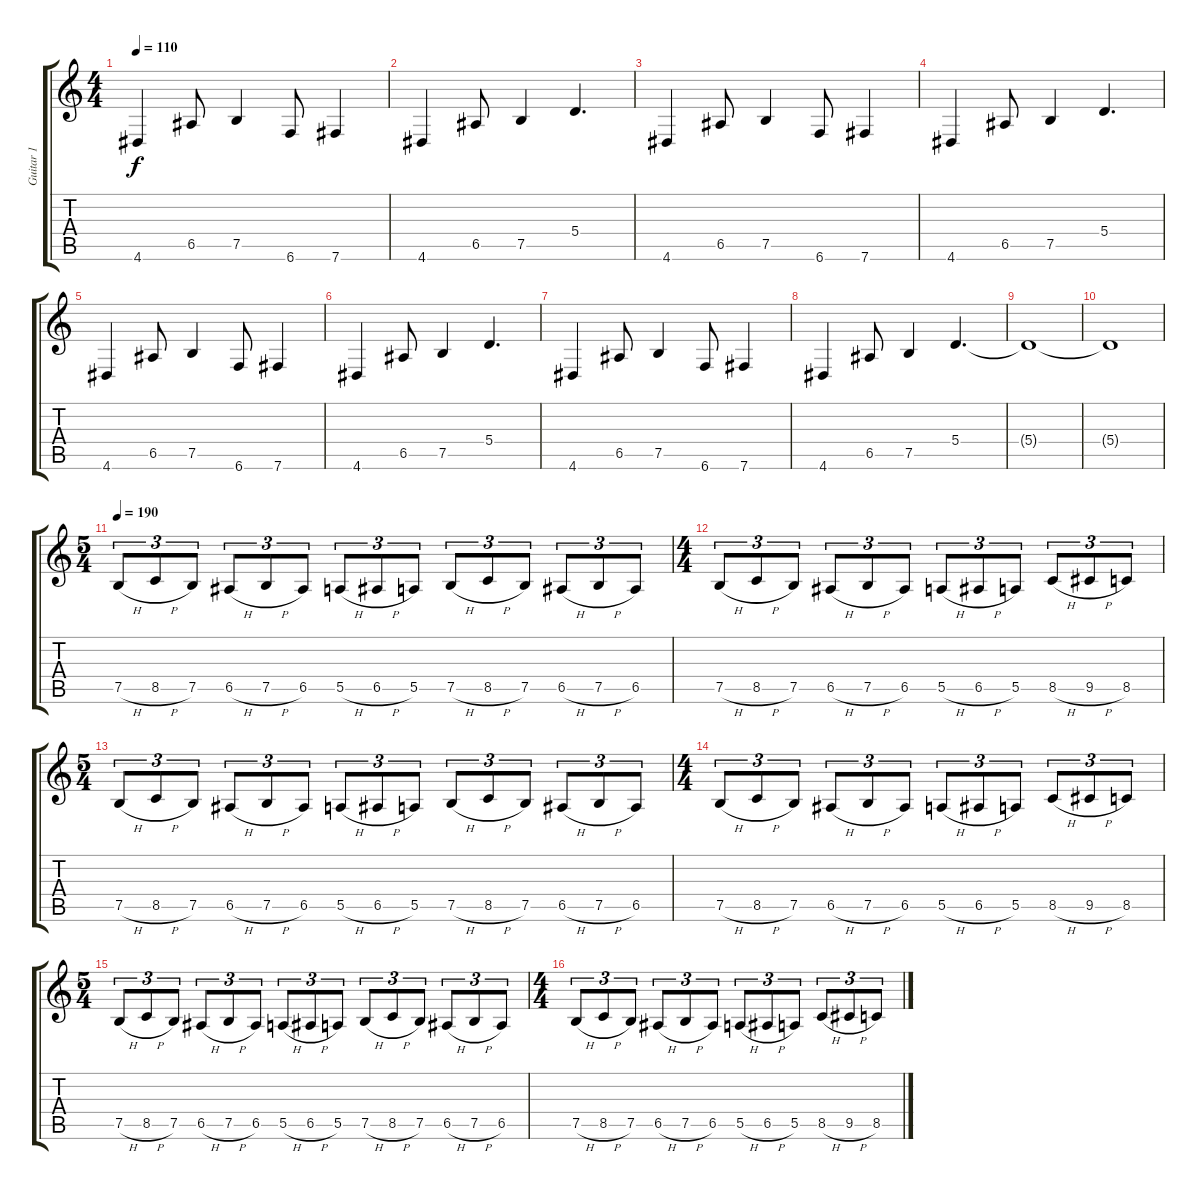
\track ("Guitar 1" "Guitar 1") {instrument distortionguitar}
\staff {score tabs}
\tuning (B3 Gb3 D3 A2 E2 B1) {hide}
\ts (4 4)
\tempo 110
\clef g2
\ks aminor
4.6.4{dy f} 6.5.8 7.5.4 6.6.8 7.6.4 |
4.6.4 6.5.8 7.5.4 5.4.4{d} |
4.6.4 6.5.8 7.5.4 6.6.8 7.6.4 |
4.6.4 6.5.8 7.5.4 5.4.4{d} |
4.6.4 6.5.8 7.5.4 6.6.8 7.6.4 |
4.6.4 6.5.8 7.5.4 5.4.4{d} |
4.6.4 6.5.8 7.5.4 6.6.8 7.6.4 |
4.6.4 6.5.8 7.5.4 5.4.4{d} |
5.4{t}.1 |
5.4{t}.1{volume 8} |
\ts (5 4)
\tempo 190
7.5{h}.8{tu (3 2) volume 16} 8.5{h}.8{tu (3 2)} 7.5.8{tu (3 2)} 6.5{h}.8{tu (3 2)} 7.5{h}.8{tu (3 2)} 6.5.8{tu (3 2)} 5.5{h}.8{tu (3 2)} 6.5{h}.8{tu (3 2)} 5.5.8{tu (3 2)} 7.5{h}.8{tu (3 2)} 8.5{h}.8{tu (3 2)} 7.5.8{tu (3 2)} 6.5{h}.8{tu (3 2)} 7.5{h}.8{tu (3 2)} 6.5.8{tu (3 2)} |
\ts (4 4)
7.5{h}.8{tu (3 2)} 8.5{h}.8{tu (3 2)} 7.5.8{tu (3 2)} 6.5{h}.8{tu (3 2)} 7.5{h}.8{tu (3 2)} 6.5.8{tu (3 2)} 5.5{h}.8{tu (3 2)} 6.5{h}.8{tu (3 2)} 5.5.8{tu (3 2)} 8.5{h}.8{tu (3 2)} 9.5{h}.8{tu (3 2)} 8.5.8{tu (3 2)} |
\ts (5 4)
7.5{h}.8{tu (3 2)} 8.5{h}.8{tu (3 2)} 7.5.8{tu (3 2)} 6.5{h}.8{tu (3 2)} 7.5{h}.8{tu (3 2)} 6.5.8{tu (3 2)} 5.5{h}.8{tu (3 2)} 6.5{h}.8{tu (3 2)} 5.5.8{tu (3 2)} 7.5{h}.8{tu (3 2)} 8.5{h}.8{tu (3 2)} 7.5.8{tu (3 2)} 6.5{h}.8{tu (3 2)} 7.5{h}.8{tu (3 2)} 6.5.8{tu (3 2)} |
\ts (4 4)
7.5{h}.8{tu (3 2)} 8.5{h}.8{tu (3 2)} 7.5.8{tu (3 2)} 6.5{h}.8{tu (3 2)} 7.5{h}.8{tu (3 2)} 6.5.8{tu (3 2)} 5.5{h}.8{tu (3 2)} 6.5{h}.8{tu (3 2)} 5.5.8{tu (3 2)} 8.5{h}.8{tu (3 2)} 9.5{h}.8{tu (3 2)} 8.5.8{tu (3 2)} |
\ts (5 4)
7.5{h}.8{tu (3 2)} 8.5{h}.8{tu (3 2)} 7.5.8{tu (3 2)} 6.5{h}.8{tu (3 2)} 7.5{h}.8{tu (3 2)} 6.5.8{tu (3 2)} 5.5{h}.8{tu (3 2)} 6.5{h}.8{tu (3 2)} 5.5.8{tu (3 2)} 7.5{h}.8{tu (3 2)} 8.5{h}.8{tu (3 2)} 7.5.8{tu (3 2)} 6.5{h}.8{tu (3 2)} 7.5{h}.8{tu (3 2)} 6.5.8{tu (3 2)} |
\ts (4 4)
7.5{h}.8{tu (3 2)} 8.5{h}.8{tu (3 2)} 7.5.8{tu (3 2)} 6.5{h}.8{tu (3 2)} 7.5{h}.8{tu (3 2)} 6.5.8{tu (3 2)} 5.5{h}.8{tu (3 2)} 6.5{h}.8{tu (3 2)} 5.5.8{tu (3 2)} 8.5{h}.8{tu (3 2)} 9.5{h}.8{tu (3 2)} 8.5.8{tu (3 2)}
